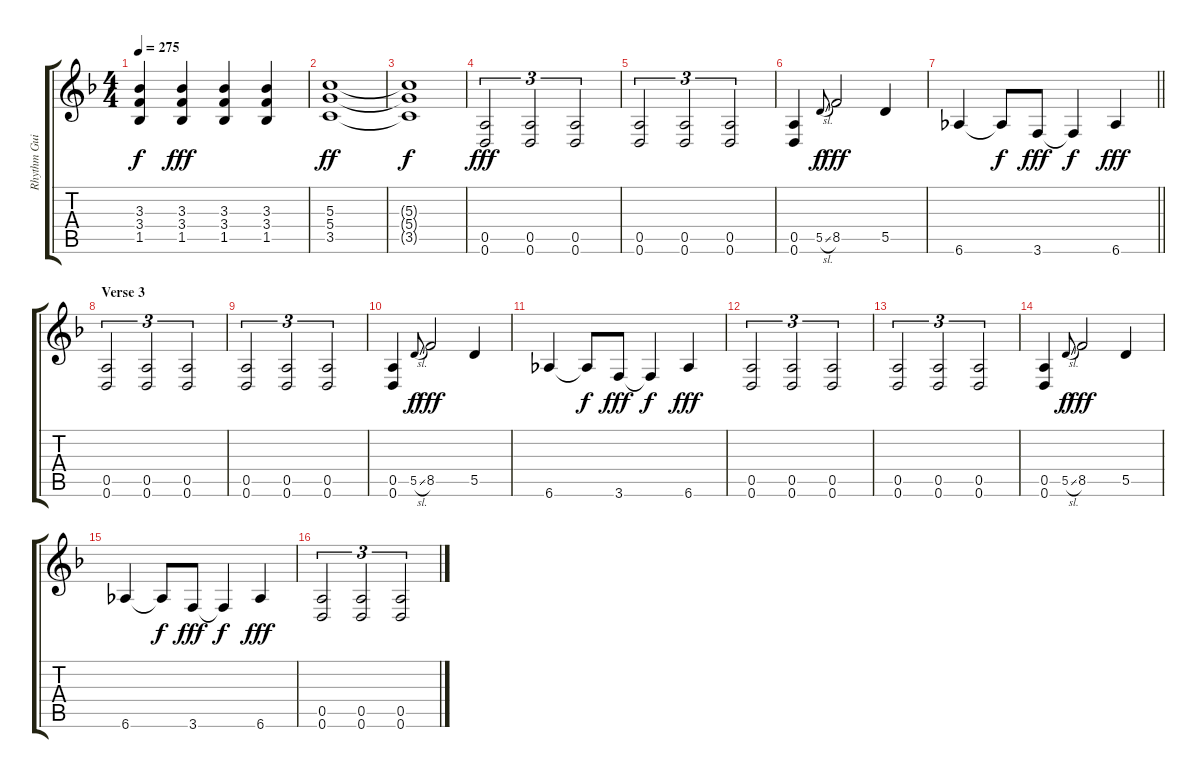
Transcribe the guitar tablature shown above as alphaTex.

\track ("Rhythm Guitar - right" "Rhythm Gui") {instrument distortionguitar}
\staff {score tabs}
\tuning (E4 B3 G3 D3 A2 D2) {hide}
\ts (4 4)
\tempo 275
\clef g2
\ks dminor
(3.3{t} 3.4{t} 1.5{t}).4{dy f} (3.3 3.4 1.5).4{dy fff} (3.3 3.4 1.5).4 (3.3 3.4 1.5).4 |
(5.3 5.4 3.5).1{dy ff} |
(5.3{t} 5.4{t} 3.5{t}).1{dy f} |
(0.5 0.6).2{tu (3 2) dy fff volume 9} (0.5 0.6).2{tu (3 2)} (0.5 0.6).2{tu (3 2)} |
(0.5 0.6).2{tu (3 2)} (0.5 0.6).2{tu (3 2)} (0.5 0.6).2{tu (3 2)} |
(0.5 0.6).4 5.5{sl}.8{gr onbeat dy f} 8.5.2{dy fff} 5.5.4 |
\barLineRight lightlight
6.6.4 6.6{t}.8{dy f} 3.6.8{dy fff} 3.6{t}.4{dy f} 6.6.4{dy fff} |
\section ("" "Verse 3")
(0.5 0.6).2{tu (3 2)} (0.5 0.6).2{tu (3 2)} (0.5 0.6).2{tu (3 2)} |
(0.5 0.6).2{tu (3 2)} (0.5 0.6).2{tu (3 2)} (0.5 0.6).2{tu (3 2)} |
(0.5 0.6).4 5.5{sl}.8{gr onbeat dy f} 8.5.2{dy fff} 5.5.4 |
6.6.4 6.6{t}.8{dy f} 3.6.8{dy fff} 3.6{t}.4{dy f} 6.6.4{dy fff} |
(0.5 0.6).2{tu (3 2)} (0.5 0.6).2{tu (3 2)} (0.5 0.6).2{tu (3 2)} |
(0.5 0.6).2{tu (3 2)} (0.5 0.6).2{tu (3 2)} (0.5 0.6).2{tu (3 2)} |
(0.5 0.6).4 5.5{sl}.8{gr onbeat dy f} 8.5.2{dy fff} 5.5.4 |
6.6.4 6.6{t}.8{dy f} 3.6.8{dy fff} 3.6{t}.4{dy f} 6.6.4{dy fff} |
(0.5 0.6).2{tu (3 2)} (0.5 0.6).2{tu (3 2)} (0.5 0.6).2{tu (3 2)}
